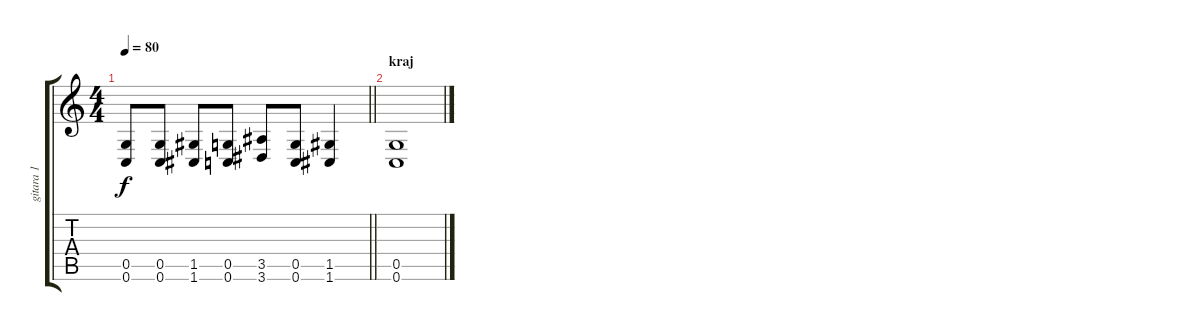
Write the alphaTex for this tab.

\track ("gitara 1" "gitara 1") {instrument distortionguitar}
\staff {score tabs}
\tuning (D4 A3 F3 C3 G2 C2) {hide}
\ts (4 4)
\tempo 80
\clef g2
\barLineRight lightlight
\ks c
(0.5 0.6).8{dy f} (0.5 0.6).8 (1.5 1.6).8 (0.5 0.6).8 (3.5 3.6).8 (0.5 0.6).8 (1.5 1.6).4 |
\section ("" "kraj")
(0.5 0.6).1
